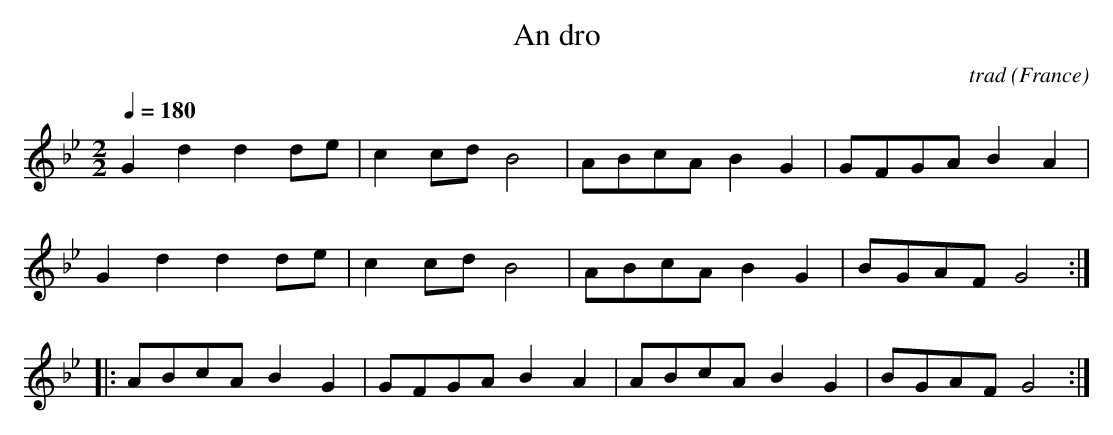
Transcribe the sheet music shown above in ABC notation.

X:1
T:An dro
C:trad
L:1/4
M:2/2
O:France
Q:1/4=180
K:G minor
Gdd d/2e/2|cc/2d/2B2|A/2B/2c/2A/2 BG|G/2F/2G/2A/2 BA|
Gddd/2e/2|cc/2d/2B2|A/2B/2c/2A/2 BG|B/2G/2A/2F/2 G2:|
|:A/2B/2c/2A/2 BG|G/2F/2G/2A/2 BA|A/2B/2c/2A/2 BG|B/2G/2A/2F/2 G2:|
